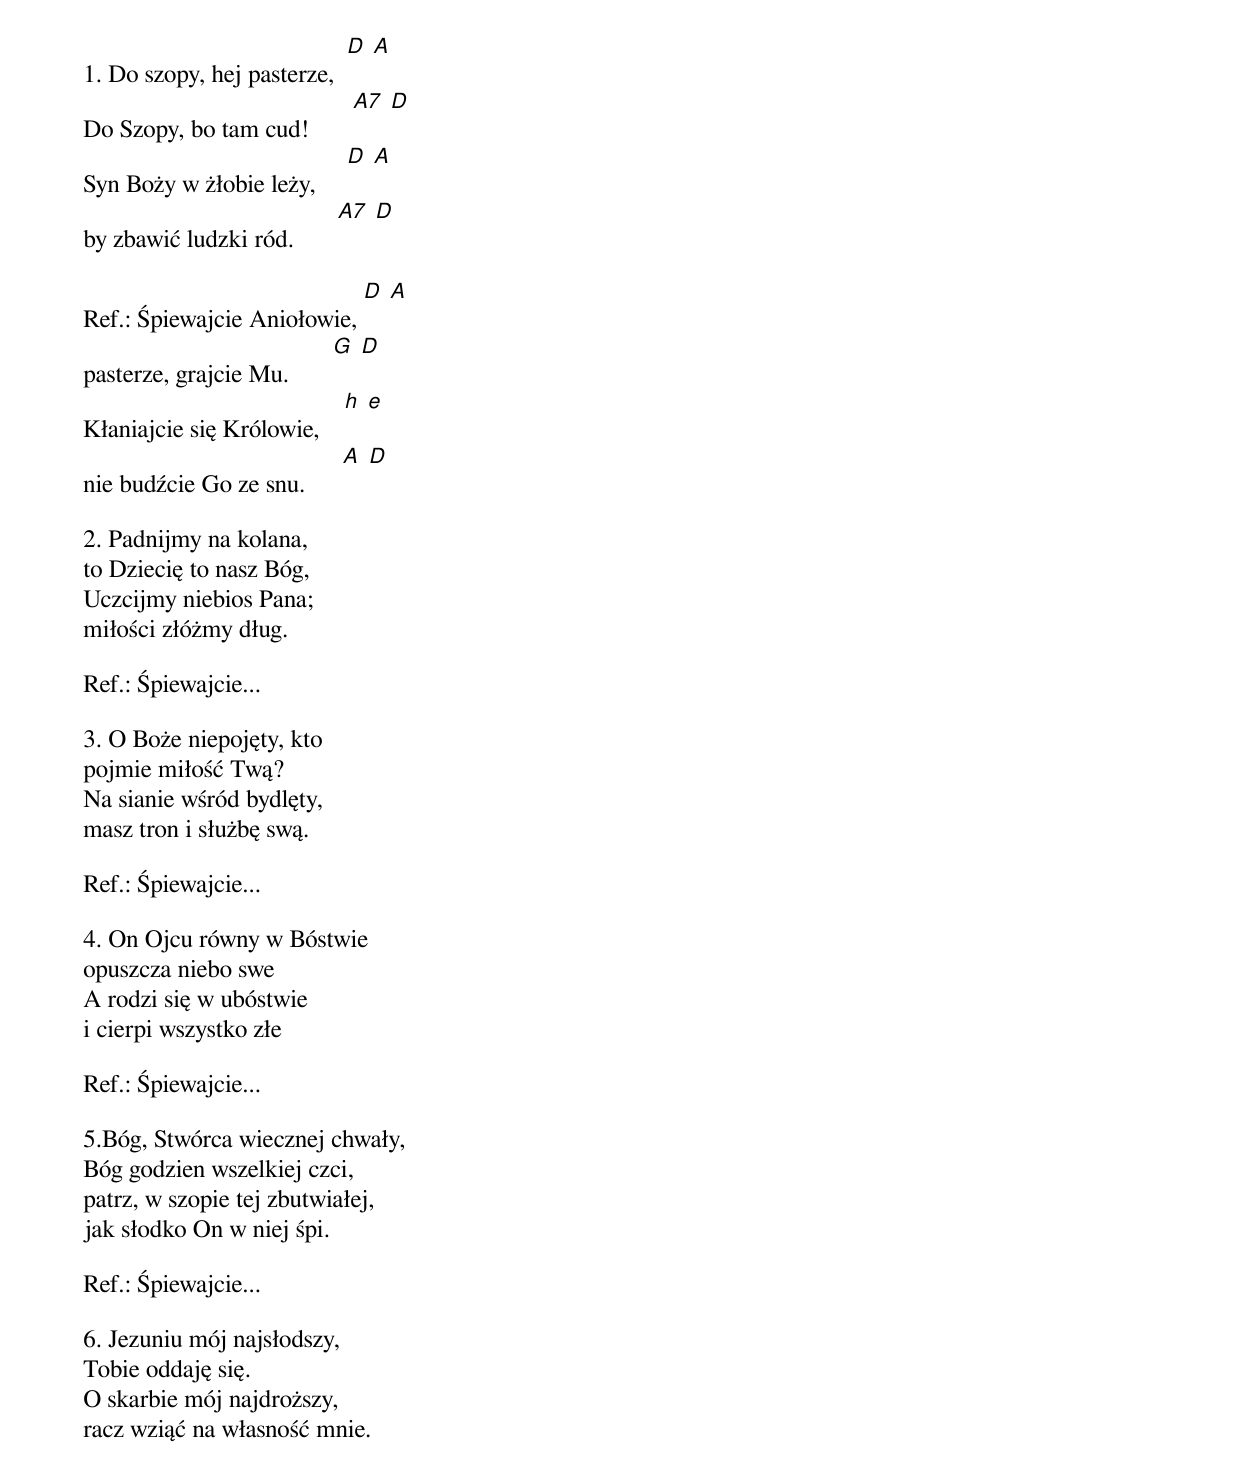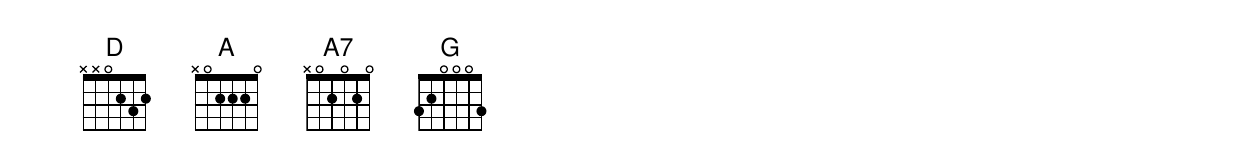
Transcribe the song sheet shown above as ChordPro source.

1. Do szopy, hej pasterze,  [D] [A]
Do Szopy, bo tam cud!       [A7] [D]
Syn Boży w żłobie leży,     [D] [A]
by zbawić ludzki ród.       [A7] [D]

Ref.: Śpiewajcie Aniołowie, [D] [A]
pasterze, grajcie Mu.       [G] [D]
Kłaniajcie się Królowie,    [h] [e]
nie budźcie Go ze snu.      [A] [D]

2. Padnijmy na kolana,
to Dziecię to nasz Bóg,
Uczcijmy niebios Pana;
miłości złóżmy dług.

Ref.: Śpiewajcie...

3. O Boże niepojęty, kto
pojmie miłość Twą?
Na sianie wśród bydlęty,
masz tron i służbę swą.

Ref.: Śpiewajcie...

4. On Ojcu równy w Bóstwie
opuszcza niebo swe
A rodzi się w ubóstwie
i cierpi wszystko złe

Ref.: Śpiewajcie...

5.Bóg, Stwórca wiecznej chwały,
Bóg godzien wszelkiej czci,
patrz, w szopie tej zbutwiałej,
jak słodko On w niej śpi.

Ref.: Śpiewajcie...

6. Jezuniu mój najsłodszy,
Tobie oddaję się.
O skarbie mój najdroższy,
racz wziąć na własność mnie.
